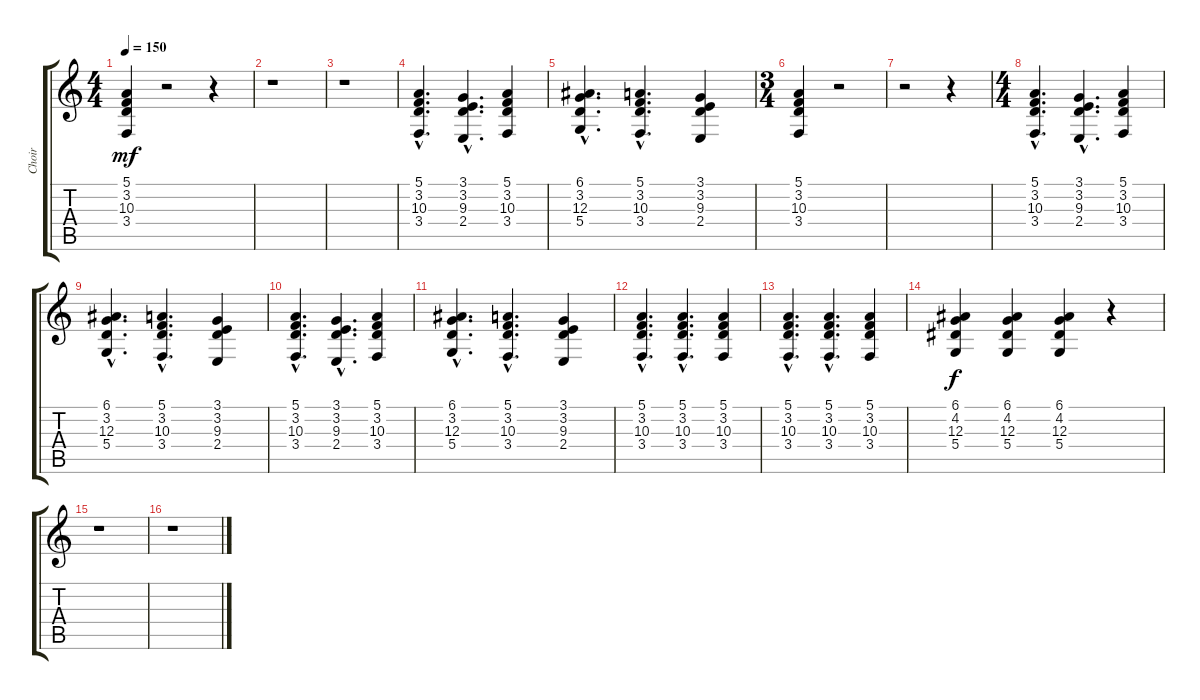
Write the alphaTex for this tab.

\track ("Choir" "Choir") {instrument choiraahs}
\staff {score tabs}
\tuning (E4 B3 G3 D3 A2 E2) {hide}
\ts (4 4)
\tempo 150
\clef g2
\ks c
(5.1 3.2 10.3 3.4).4{dy mf} r.2 r.4 |
r.1 |
r.1 |
(5.1{hac} 3.2{hac} 10.3{hac} 3.4{hac}).4{d} (3.1{hac} 3.2{hac} 9.3{hac} 2.4{hac}).4{d} (5.1 3.2 10.3 3.4).4 |
(6.1{hac} 3.2{hac} 12.3{hac} 5.4{hac}).4{d} (5.1{hac} 3.2{hac} 10.3{hac} 3.4{hac}).4{d} (3.1 3.2 9.3 2.4).4 |
\ts (3 4)
(5.1 3.2 10.3 3.4).4 r.2 |
r.2 r.4 |
\ts (4 4)
(5.1{hac} 3.2{hac} 10.3{hac} 3.4{hac}).4{d} (3.1{hac} 3.2{hac} 9.3{hac} 2.4{hac}).4{d} (5.1 3.2 10.3 3.4).4 |
(6.1{hac} 3.2{hac} 12.3{hac} 5.4{hac}).4{d} (5.1{hac} 3.2{hac} 10.3{hac} 3.4{hac}).4{d} (3.1 3.2 9.3 2.4).4 |
(5.1{hac} 3.2{hac} 10.3{hac} 3.4{hac}).4{d} (3.1{hac} 3.2{hac} 9.3{hac} 2.4{hac}).4{d} (5.1 3.2 10.3 3.4).4 |
(6.1{hac} 3.2{hac} 12.3{hac} 5.4{hac}).4{d} (5.1{hac} 3.2{hac} 10.3{hac} 3.4{hac}).4{d} (3.1 3.2 9.3 2.4).4 |
(5.1{hac} 3.2{hac} 10.3{hac} 3.4{hac}).4{d} (5.1{hac} 3.2{hac} 10.3{hac} 3.4{hac}).4{d} (5.1 3.2 10.3 3.4).4 |
(5.1{hac} 3.2{hac} 10.3{hac} 3.4{hac}).4{d} (5.1{hac} 3.2{hac} 10.3{hac} 3.4{hac}).4{d} (5.1 3.2 10.3 3.4).4 |
(6.1 4.2 12.3 5.4).4{dy f} (6.1 4.2 12.3 5.4).4 (6.1 4.2 12.3 5.4).4 r.4 |
r.1 |
r.1
